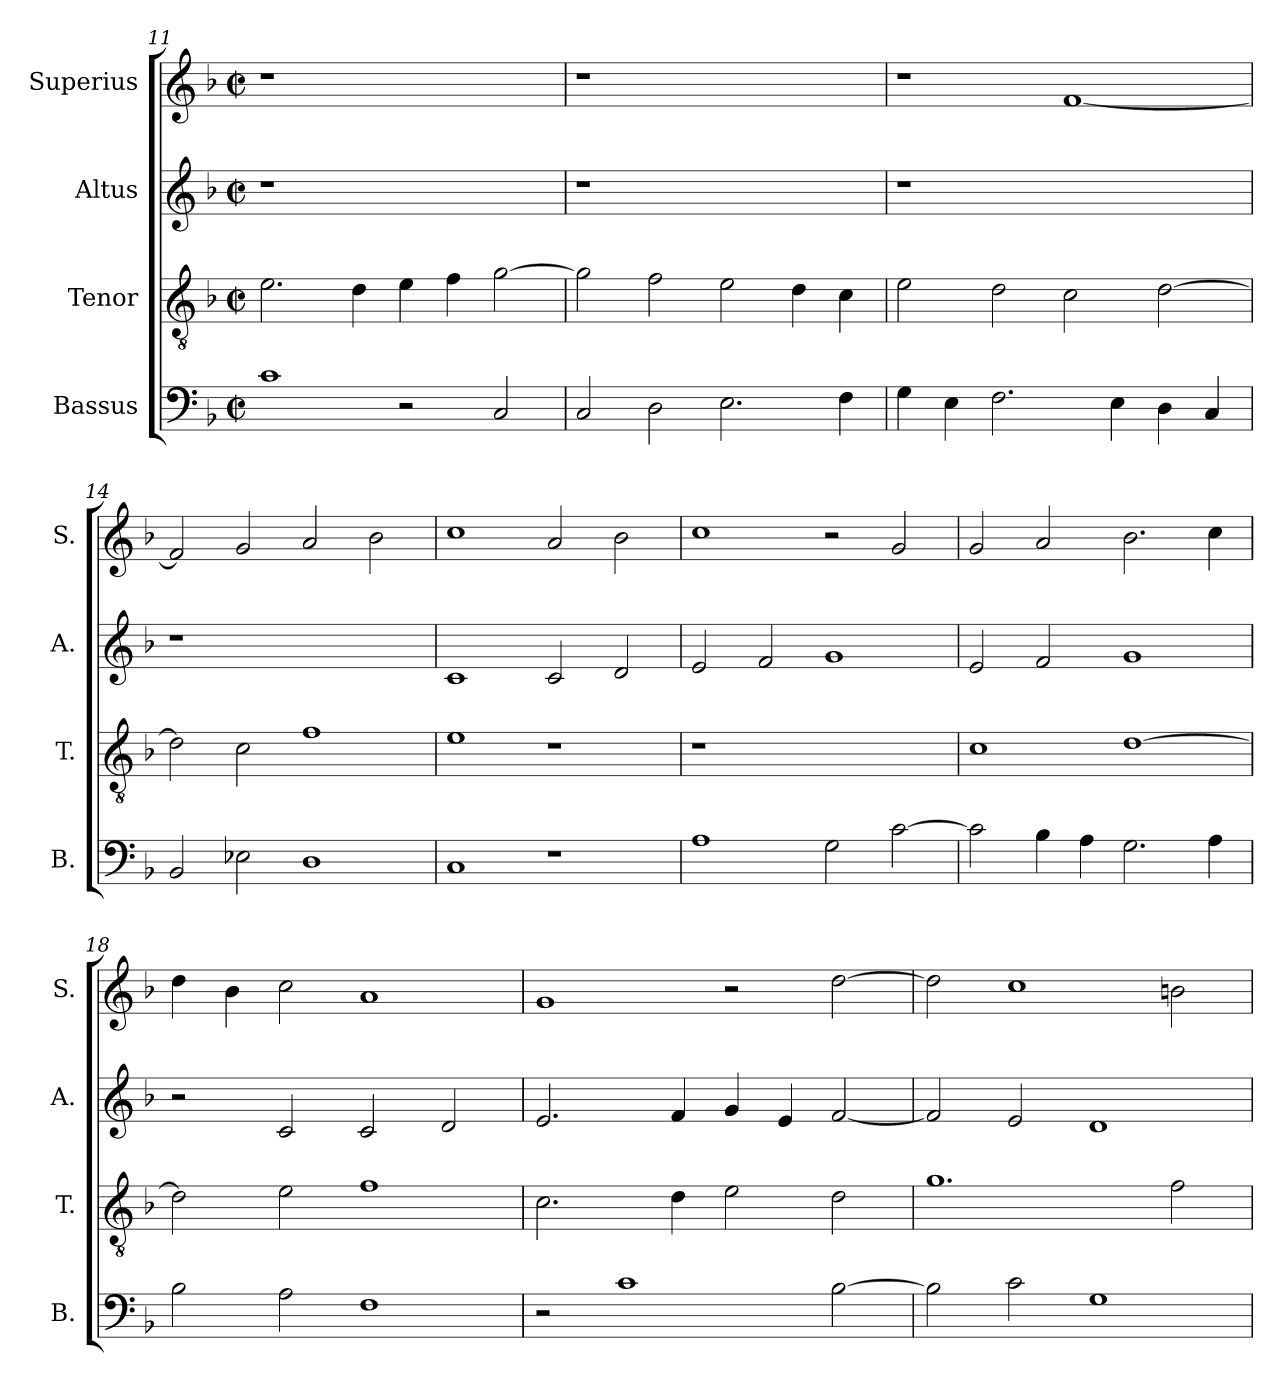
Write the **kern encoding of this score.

**kern	**kern	**kern	**kern
*part4	*part3	*part2	*part1
*staff4	*staff3	*staff2	*staff1
*I"Bassus	*I"Tenor	*I"Altus	*I"Superius
*I'B.	*I'T.	*I'A.	*I'S.
!!LO:LB:g=z
*clefF4	*clefGv2	*clefG2	*clefG2
*	*ITrd7c12	*	*
*k[b-]	*k[b-]	*k[b-]	*k[b-]
*F:	*F:	*F:	*F:
*M2/2	*M2/2	*M2/2	*M2/2
*met(c|)	*met(c|)	*met(c|)	*met(c|)
=11	=11	=11	=11
!	!	!LO:N:vis=1	!LO:N:vis=1
1ci	2.Ei\	1r	1r
.	4Di\	.	.
2r	4Ei\	1ryy	1ryy
.	4Fi\	.	.
2Ci/	[>2Gi\	.	.
=12	=12	=12	=12
!	!	!LO:N:vis=1	!LO:N:vis=1
2Ci/	2Gi\]	1r	1r
2Di\	2Fi\	.	.
2.Ei\	2Ei\	1ryy	1ryy
.	4Di\	.	.
4Fi\	4Ci\	.	.
=13	=13	=13	=13
!	!	!LO:N:vis=1	!
4Gi\	2Ei\	1r	1r
4Ei\	.	.	.
2.Fi\	2Di\	.	.
.	2Ci\	1ryy	[<1fi
4Ei\	.	.	.
4Di\	[>2Di\	.	.
4Ci/	.	.	.
=14	=14	=14	=14
!	!	!LO:N:vis=1	!
2BB-i/	2Di\]	1r	2fi/]
2E-Xi\	2Ci\	.	2gi/
1Di	1Fi	1ryy	2ai/
.	.	.	2b-i\
=15	=15	=15	=15
1Ci	1Ei	1ci	1cci
1r	1r	2ci/	2ai/
.	.	2di/	2b-i\
!!LO:PB:g=z
=16	=16	=16	=16
!	!LO:N:vis=1	!	!
1Ai	1r	2ei/	1cci
.	.	2fi/	.
2Gi\	1ryy	1gi	2r
[>2ci\	.	.	2gi/
=17	=17	=17	=17
2ci\]	1Ci	2ei/	2gi/
4B-i\	.	2fi/	2ai/
4Ai\	.	.	.
2.Gi\	[>1Di	1gi	2.b-i\
4Ai\	.	.	4cci\
=18	=18	=18	=18
2B-i\	2Di\]	2r	4ddi\
.	.	.	4b-i\
2Ai\	2Ei\	2ci/	2cci\
1Fi	1Fi	2ci/	1ai
.	.	2di/	.
=19	=19	=19	=19
2r	2.Ci\	2.ei/	1gi
1ci	.	.	.
.	4Di\	4fi/	.
.	2Ei\	4gi/	2r
.	.	4ei/	.
[>2B-i\	2Di\	[<2fi/	[>2ddi\
=20	=20	=20	=20
2B-i\]	1.Gi	2fi/]	2ddi\]
2ci\	.	2ei/	1cci
1Gi	.	1di	.
.	2Fi\	.	2bni\
=	=	=	=
*-	*-	*-	*-
